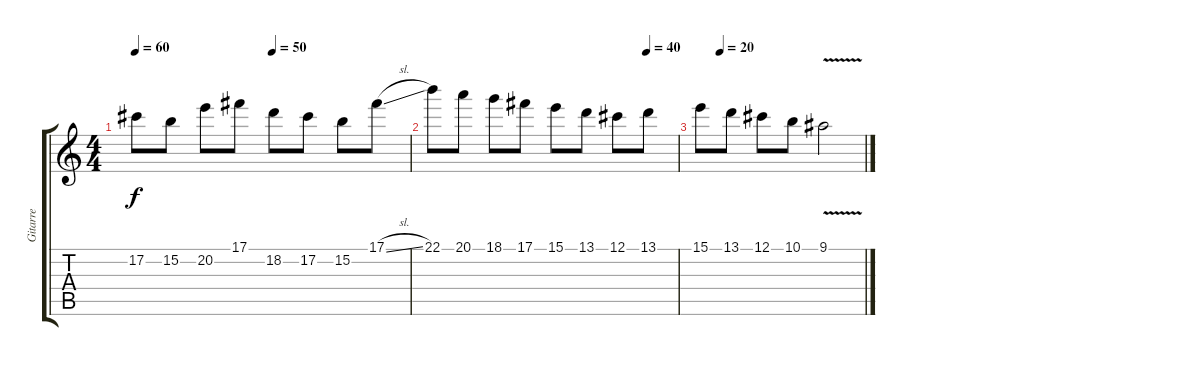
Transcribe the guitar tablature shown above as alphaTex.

\track ("Gitarre" "Gitarre") {instrument distortionguitar}
\staff {score tabs}
\tuning (Db4 Ab3 E3 B2 Gb2 B1) {hide}
\ts (4 4)
\tempo 60
\tempo (50 0.5)
\clef g2
\ks c
17.2.8{dy f} 15.2.8 20.2.8 17.1.8 18.2.8 17.2.8 15.2.8 17.1{sl}.8 |
\tempo (40 0.875)
22.1.8 20.1.8 18.1.8 17.1.8 15.1.8 13.1.8 12.1.8 13.1.8 |
\tempo (20 0.125)
15.1.8 13.1.8 12.1.8 10.1.8 9.1{v}.2
